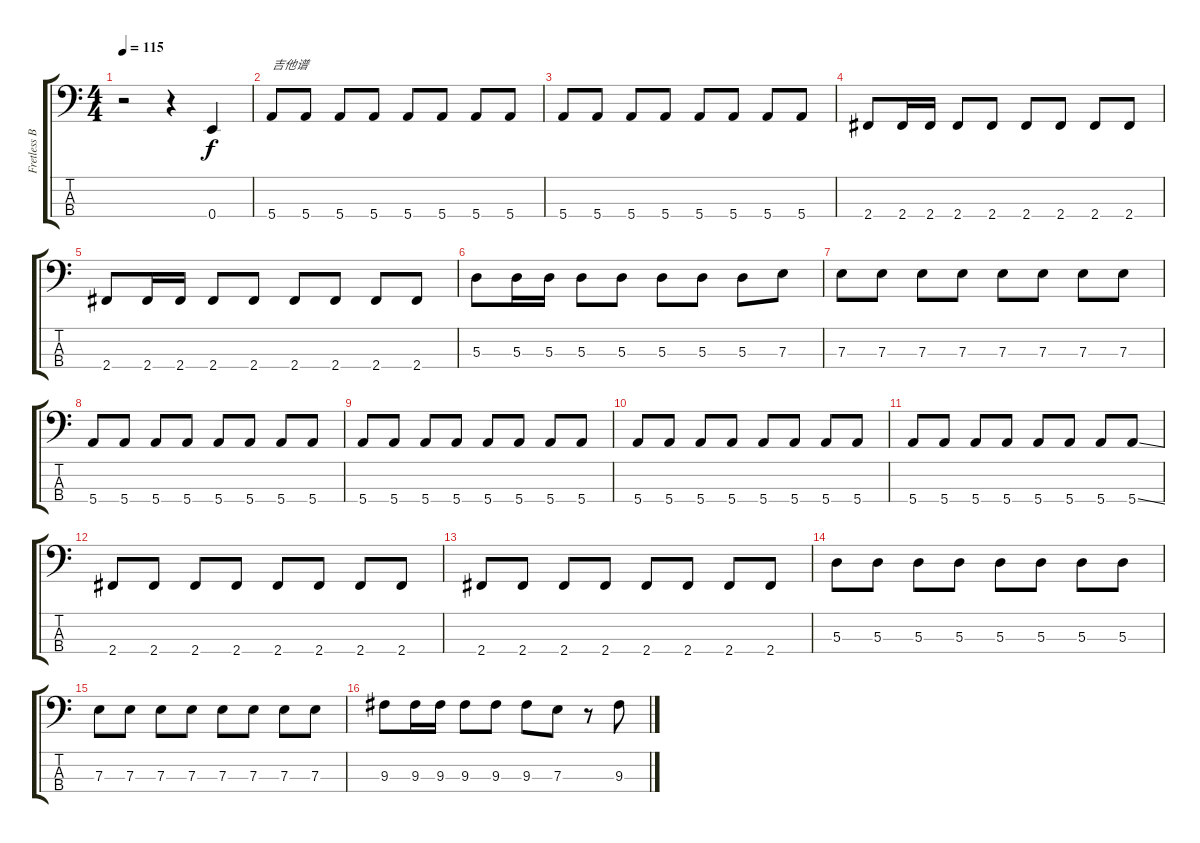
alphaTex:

\track ("Fretless Bass       " "Fretless B") {instrument fretlessbass}
\staff {score tabs}
\tuning (G2 D2 A1 E1) {hide}
\ts (4 4)
\tempo 115
\clef f4
\ks c
r.2{dy f instrument fretlessbass} r.4 0.4.4 |
5.4.8{txt "吉他谱"} 5.4.8 5.4.8 5.4.8 5.4.8 5.4.8 5.4.8 5.4.8 |
5.4.8 5.4.8 5.4.8 5.4.8 5.4.8 5.4.8 5.4.8 5.4.8 |
2.4.8 2.4.16 2.4.16 2.4.8 2.4.8 2.4.8 2.4.8 2.4.8 2.4.8 |
2.4.8 2.4.16 2.4.16 2.4.8 2.4.8 2.4.8 2.4.8 2.4.8 2.4.8 |
5.3.8 5.3.16 5.3.16 5.3.8 5.3.8 5.3.8 5.3.8 5.3.8 7.3.8 |
7.3.8 7.3.8 7.3.8 7.3.8 7.3.8 7.3.8 7.3.8 7.3.8 |
5.4.8 5.4.8 5.4.8 5.4.8 5.4.8 5.4.8 5.4.8 5.4.8 |
5.4.8 5.4.8 5.4.8 5.4.8 5.4.8 5.4.8 5.4.8 5.4.8 |
5.4.8 5.4.8 5.4.8 5.4.8 5.4.8 5.4.8 5.4.8 5.4.8 |
5.4.8 5.4.8 5.4.8 5.4.8 5.4.8 5.4.8 5.4.8 5.4{ss}.8 |
2.4.8 2.4.8 2.4.8 2.4.8 2.4.8 2.4.8 2.4.8 2.4.8 |
2.4.8 2.4.8 2.4.8 2.4.8 2.4.8 2.4.8 2.4.8 2.4.8 |
5.3.8 5.3.8 5.3.8 5.3.8 5.3.8 5.3.8 5.3.8 5.3.8 |
7.3.8 7.3.8 7.3.8 7.3.8 7.3.8 7.3.8 7.3.8 7.3.8 |
9.3.8 9.3.16 9.3.16 9.3.8 9.3.8 9.3.8 7.3.8 r.8 9.3.8
